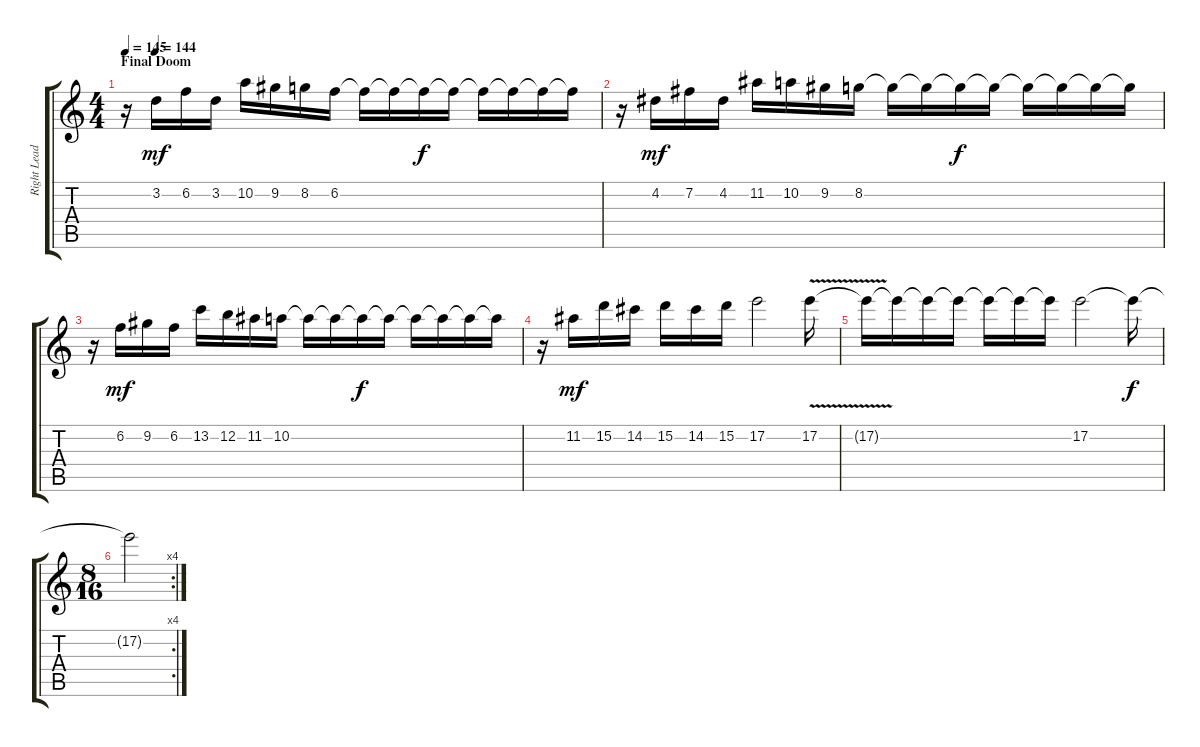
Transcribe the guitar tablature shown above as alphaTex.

\track ("Right Lead" "Right Lead") {instrument distortionguitar}
\staff {score tabs}
\tuning (E4 B3 G3 D3 A2 E2) {hide}
\ts (4 4)
\section ("" "Final Doom")
\tempo 145
\tempo (144 0.0625)
\clef g2
\ks c
r.16{dy f} 3.2.16{dy mf} 6.2.16 3.2.16 10.2.16 9.2.16 8.2.16 6.2.16 6.2{t}.16 6.2{t}.16 6.2{t}.16{dy f} 6.2{t}.16 6.2{t}.16 6.2{t}.16 6.2{t}.16 6.2{t}.16 |
r.16 4.2.16{dy mf} 7.2.16 4.2.16 11.2.16 10.2.16 9.2.16 8.2.16 8.2{t}.16 8.2{t}.16 8.2{t}.16{dy f} 8.2{t}.16 8.2{t}.16 8.2{t}.16 8.2{t}.16 8.2{t}.16 |
r.16 6.2.16{dy mf} 9.2.16 6.2.16 13.2.16 12.2.16 11.2.16 10.2.16 10.2{t}.16 10.2{t}.16 10.2{t}.16{dy f} 10.2{t}.16 10.2{t}.16 10.2{t}.16 10.2{t}.16 10.2{t}.16 |
r.16 11.2.16{dy mf} 15.2.16 14.2.16 15.2.16 14.2.16 15.2.16 17.2.2 17.2{v}.16 |
17.2{t}.16 17.2{t}.16 17.2{t}.16 17.2{t}.16 17.2{t}.16 17.2{t}.16 17.2{t}.16 17.2.2 17.2{t}.16{dy f} |
\rc 4
\ts (8 16)
17.2{t}.2
